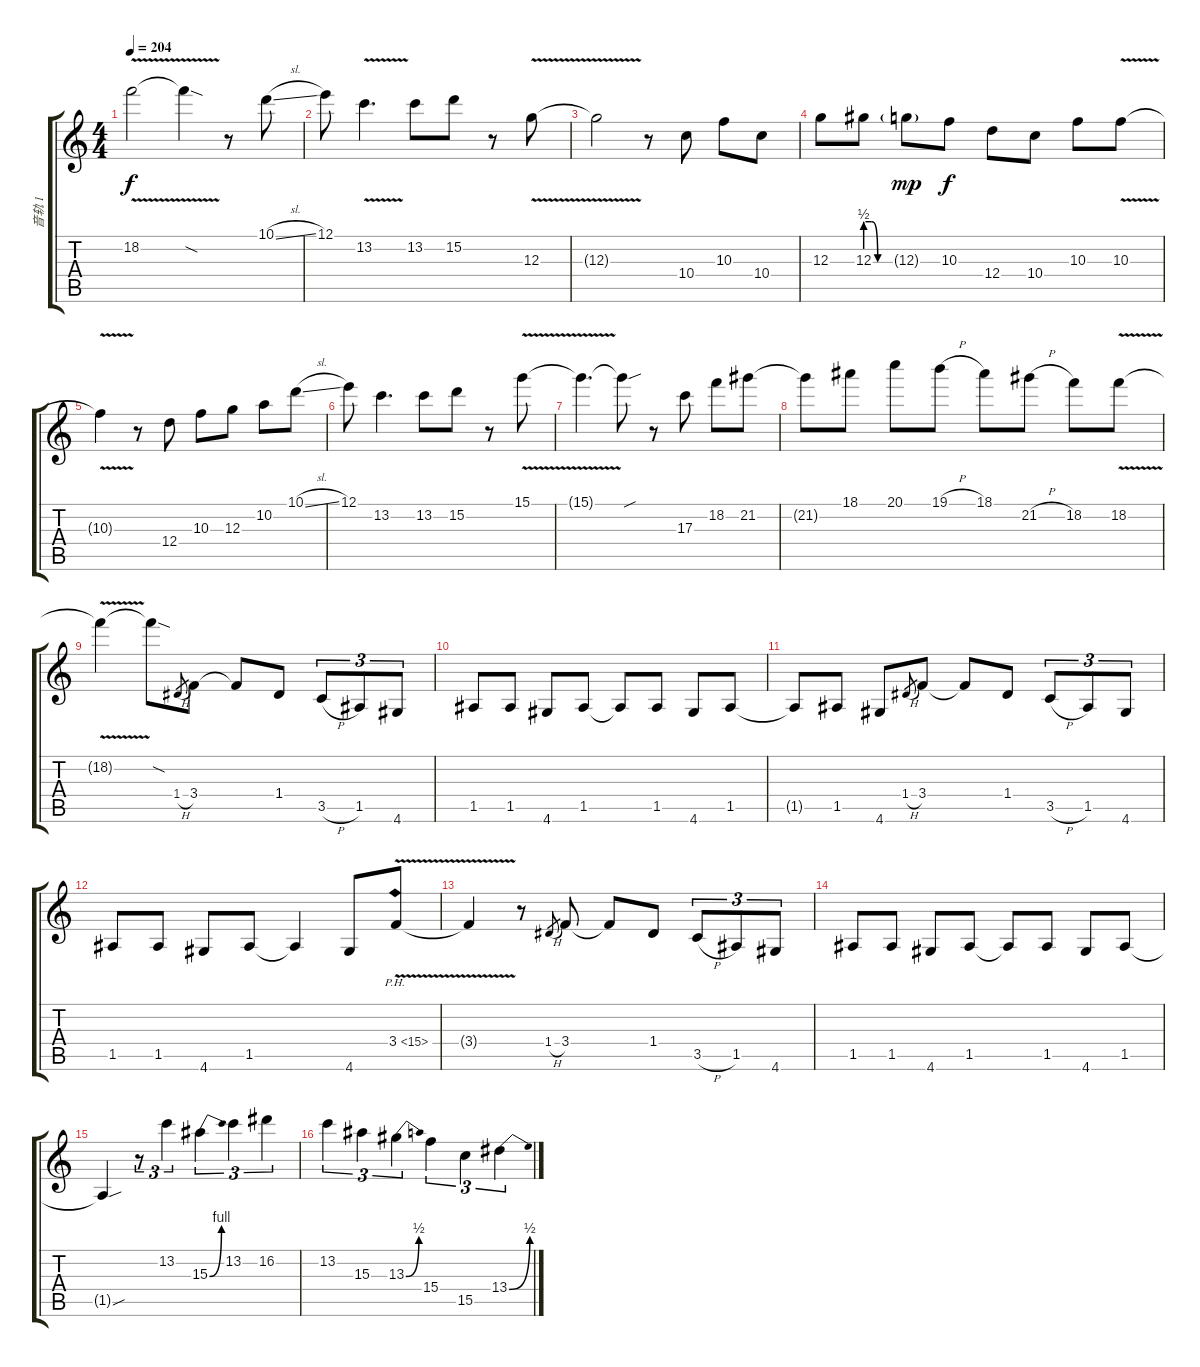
\track ("音轨 1" "音轨 1") {instrument distortionguitar}
\staff {score tabs}
\tuning (E4 B3 G3 D3 A2 E2) {hide}
\ts (4 4)
\tempo 204
\clef g2
\ks c
18.2{v}.2{dy f} 18.2{sod t}.4 r.8 10.1{sl}.8 |
12.1.8 13.2{v}.4{d} 13.2.8 15.2.8 r.8 12.3{v}.8 |
12.3{t}.2 r.8 10.4.8 10.3.8 10.4.8 |
12.3.8 12.3{be (custom 0 2 15 2 30 0 60 0)}.8 12.3{g}.8{dy mp} 10.3.8{dy f} 12.4.8 10.4.8 10.3.8 10.3{v}.8 |
10.3{t}.4 r.8 12.4.8 10.3.8 12.3.8 10.2.8 10.1{sl}.8 |
12.1.8 13.2.4{d} 13.2.8 15.2.8 r.8 15.1{v}.8 |
15.1{t}.4{d} 15.1{sou t}.8 r.8 17.3.8 18.2.8 21.2.8 |
21.2{t}.8 18.1.8 20.1.8 19.1{h}.8 18.1.8 21.2{h}.8 18.2.8 18.2{v}.8 |
18.2{t}.4 18.2{sod t}.8 1.4{h}.8{gr} 3.4.8 3.4{t}.8 1.4.8 3.5{h}.8{tu (3 2)} 1.5.8{tu (3 2)} 4.6.8{tu (3 2)} |
1.5.8 1.5.8 4.6.8 1.5.8 1.5{t}.8 1.5.8 4.6.8 1.5.8 |
1.5{t}.8 1.5.8 4.6.8 1.4{h}.8{gr} 3.4.8 3.4{t}.8 1.4.8 3.5{h}.8{tu (3 2)} 1.5.8{tu (3 2)} 4.6.8{tu (3 2)} |
1.5.8 1.5.8 4.6.8 1.5.8 1.5{t}.4 4.6.8 3.4{ph 12 v}.8 |
3.4{t}.4 r.8 1.4{h}.8{gr} 3.4.8 3.4{t}.8 1.4.8 3.5{h}.8{tu (3 2)} 1.5.8{tu (3 2)} 4.6.8{tu (3 2)} |
1.5.8 1.5.8 4.6.8 1.5.8 1.5{t}.8 1.5.8 4.6.8 1.5.8 |
1.5{sou t}.4 r.8{tu (3 2)} 13.2.4{tu (3 2)} 15.3{be (bend 0 0 60 4)}.4{tu (3 2)} 13.2.4{tu (3 2)} 16.2.4{tu (3 2)} |
13.2.4{tu (3 2)} 15.3.4{tu (3 2) txt ""} 13.3{be (bend 0 0 60 2)}.4{tu (3 2)} 15.4.4{tu (3 2)} 15.5.4{tu (3 2)} 13.4{be (bend 0 0 60 2)}.4{tu (3 2)}
